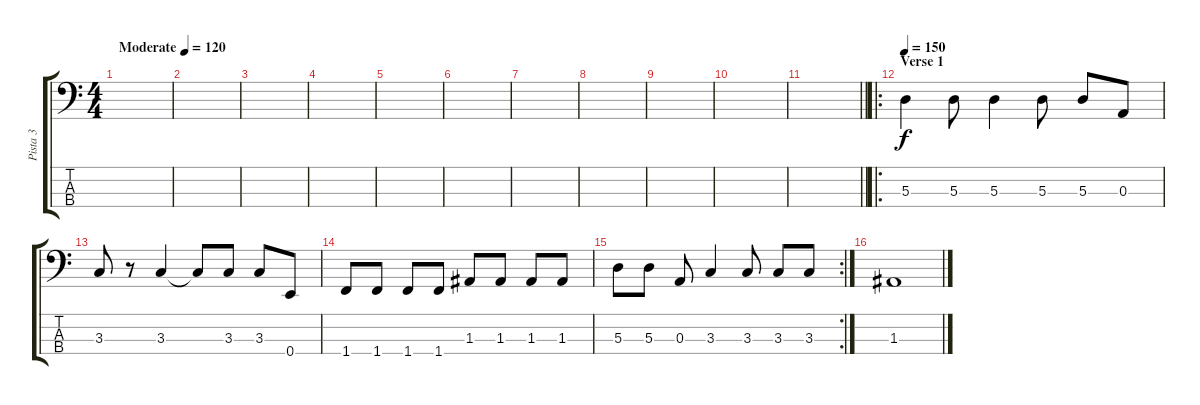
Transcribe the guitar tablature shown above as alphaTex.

\track ("Pista 3" "Pista 3") {instrument electricbasspick}
\staff {score tabs}
\tuning (G2 D2 A1 E1) {hide}
\ts (4 4)
\tempo (120 "Moderate")
\clef f4
\ks c
|
|
|
|
|
|
|
|
|
|
\barLineRight lightlight
|
\ro
\section ("" "Verse 1")
\tempo 150
5.3.4 5.3.8 5.3.4 5.3.8 5.3.8 0.3.8 |
3.3.8 r.8 3.3.4 3.3{t}.8 3.3.8 3.3.8 0.4.8 |
1.4.8 1.4.8 1.4.8 1.4.8 1.3.8 1.3.8 1.3.8 1.3.8 |
\rc 2
5.3.8 5.3.8 0.3.8 3.3.4 3.3.8 3.3.8 3.3.8 |
1.3.1
